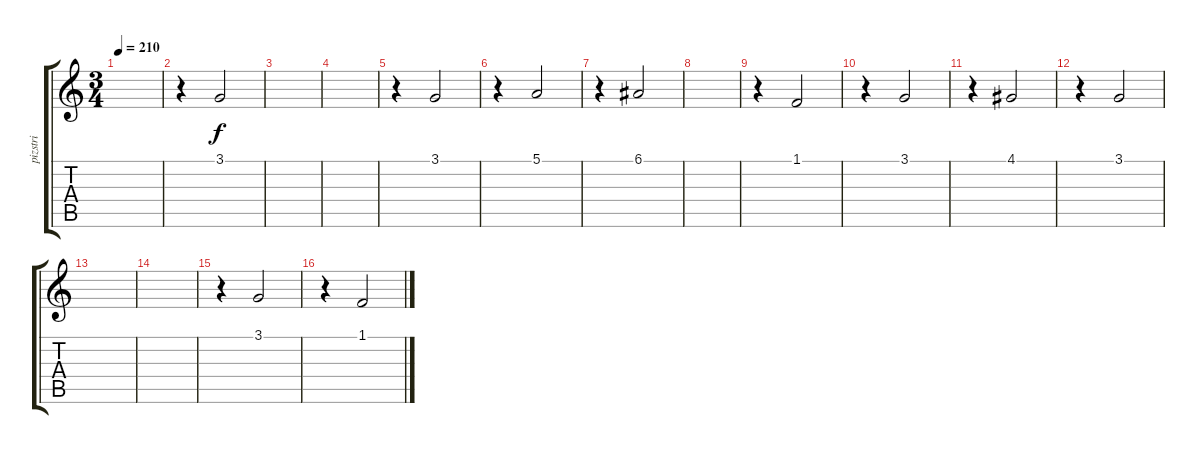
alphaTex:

\track ("pizstri" "pizstri") {instrument pizzicatostrings}
\staff {score tabs}
\tuning (E4 B3 G3 D3 A2 E2) {hide}
\ts (3 4)
\tempo 210
\clef g2
\ks c
|
r.4 3.1.2 |
|
|
r.4 3.1.2 |
r.4 5.1.2 |
r.4 6.1.2 |
|
r.4 1.1.2 |
r.4 3.1.2 |
r.4 4.1.2 |
r.4 3.1.2 |
|
|
r.4 3.1.2 |
r.4 1.1.2
